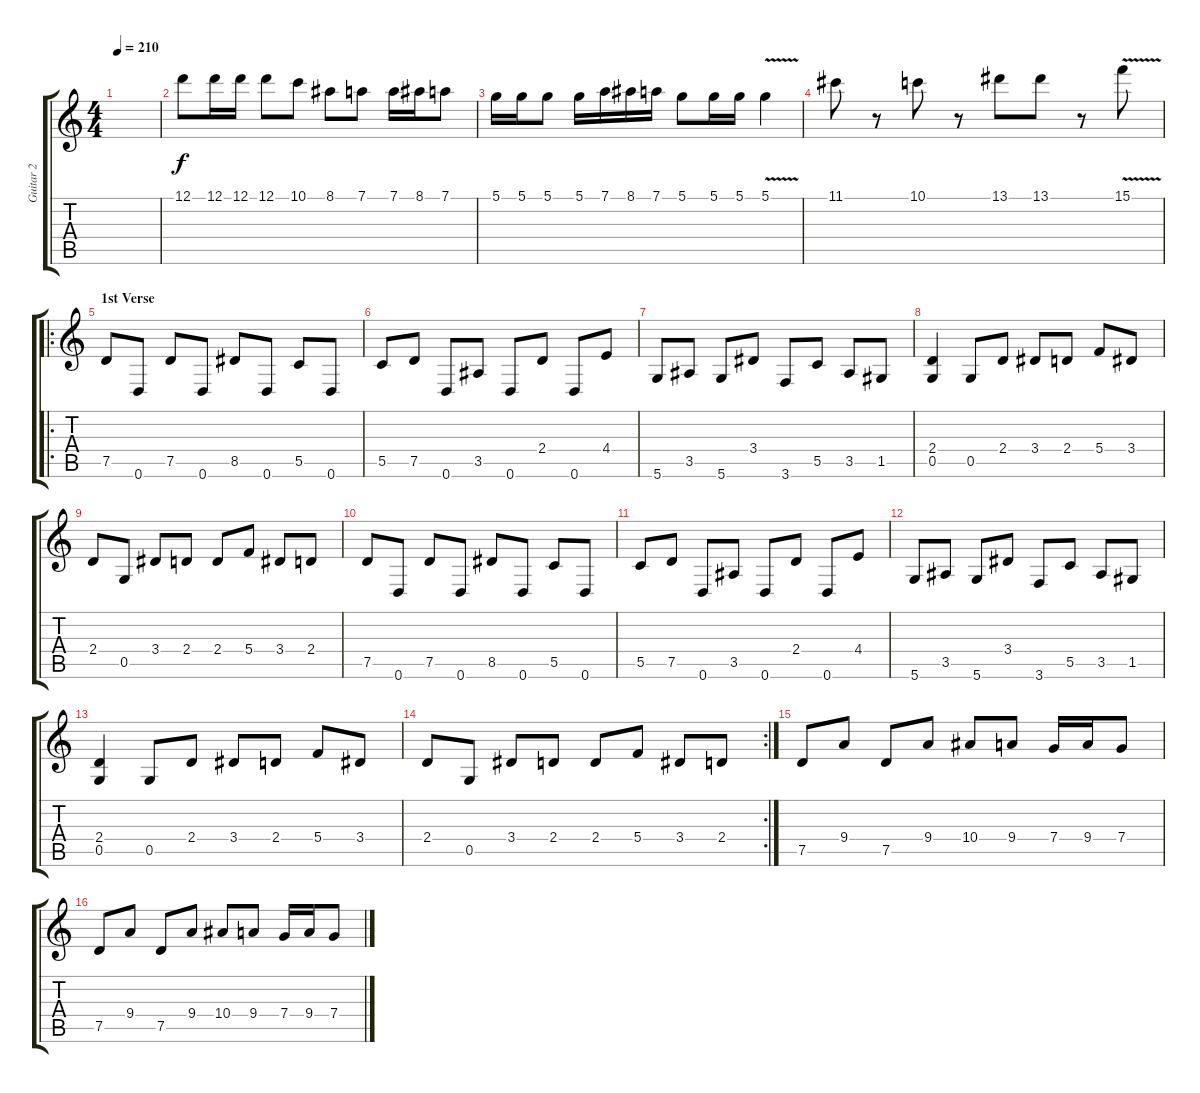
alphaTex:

\track ("Guitar 2" "Guitar 2") {instrument overdrivenguitar}
\staff {score tabs}
\tuning (D4 A3 F3 C3 G2 D2) {hide}
\ts (4 4)
\tempo 210
\clef g2
\ks c
|
12.1.8 12.1.16 12.1.16 12.1.8 10.1.8 8.1.8 7.1.8 7.1.16 8.1.16 7.1.8 |
5.1.16 5.1.16 5.1.8 5.1.16 7.1.16 8.1.16 7.1.16 5.1.8 5.1.16 5.1.16 5.1{v}.4 |
11.1.8 r.8 10.1.8 r.8 13.1.8 13.1.8 r.8 15.1{v}.8 |
\ro
\section ("" "1st Verse")
7.5.8 0.6.8 7.5.8 0.6.8 8.5.8 0.6.8 5.5.8 0.6.8 |
5.5.8 7.5.8 0.6.8 3.5.8 0.6.8 2.4.8 0.6.8 4.4.8 |
5.6.8 3.5.8 5.6.8 3.4.8 3.6.8 5.5.8 3.5.8 1.5.8 |
(2.4 0.5).4 0.5.8 2.4.8 3.4.8 2.4.8 5.4.8 3.4.8 |
2.4.8 0.5.8 3.4.8 2.4.8 2.4.8 5.4.8 3.4.8 2.4.8 |
7.5.8 0.6.8 7.5.8 0.6.8 8.5.8 0.6.8 5.5.8 0.6.8 |
5.5.8 7.5.8 0.6.8 3.5.8 0.6.8 2.4.8 0.6.8 4.4.8 |
5.6.8 3.5.8 5.6.8 3.4.8 3.6.8 5.5.8 3.5.8 1.5.8 |
(2.4 0.5).4 0.5.8 2.4.8 3.4.8 2.4.8 5.4.8 3.4.8 |
\rc 2
2.4.8 0.5.8 3.4.8 2.4.8 2.4.8 5.4.8 3.4.8 2.4.8 |
7.5.8 9.4.8 7.5.8 9.4.8 10.4.8 9.4.8 7.4.16 9.4.16 7.4.8 |
7.5.8 9.4.8 7.5.8 9.4.8 10.4.8 9.4.8 7.4.16 9.4.16 7.4.8
